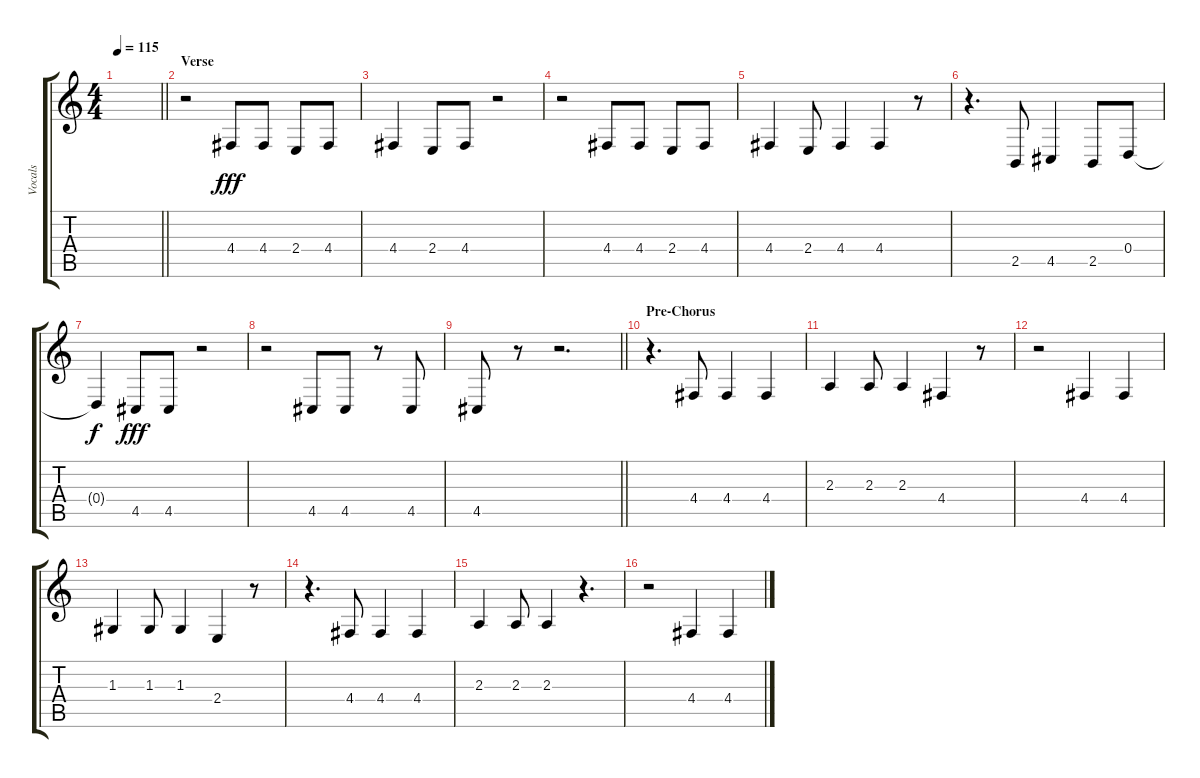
\track ("Vocals" "Vocals") {instrument harpsichord}
\staff {score tabs}
\tuning (E4 B3 G3 D3 A2 E2) {hide}
\ts (4 4)
\tempo 115
\clef g2
\barLineRight lightlight
\ks c
|
\section ("" "Verse")
r.2 4.4.8{dy fff} 4.4.8 2.4.8 4.4.8 |
4.4.4 2.4.8 4.4.8 r.2 |
r.2 4.4.8 4.4.8 2.4.8 4.4.8 |
4.4.4 2.4.8 4.4.4 4.4.4 r.8 |
r.4{d} 2.5.8 4.5.4 2.5.8 0.4.8 |
0.4{t}.4{dy f} 4.5.8{dy fff} 4.5.8 r.2 |
r.2 4.5.8 4.5.8 r.8 4.5.8 |
\barLineRight lightlight
4.5.8 r.8 r.2{d} |
\section ("" "Pre-Chorus")
r.4{d} 4.4.8 4.4.4 4.4.4 |
2.3.4 2.3.8 2.3.4 4.4.4 r.8 |
r.2 4.4.4 4.4.4 |
1.3.4 1.3.8 1.3.4 2.4.4 r.8 |
r.4{d} 4.4.8 4.4.4 4.4.4 |
2.3.4 2.3.8 2.3.4 r.4{d} |
r.2 4.4.4 4.4.4
